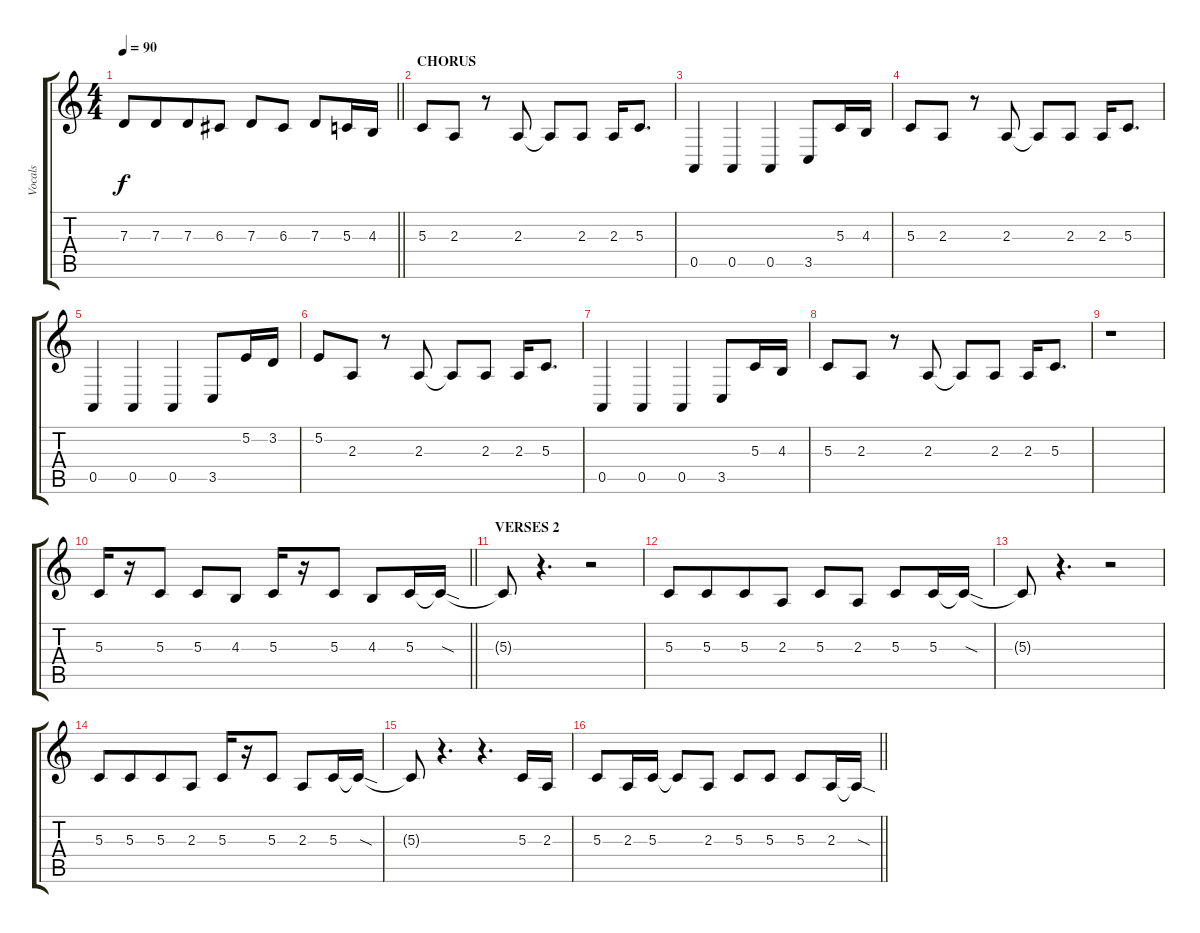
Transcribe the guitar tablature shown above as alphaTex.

\track ("Vocals" "Vocals") {instrument accordion}
\staff {score tabs}
\tuning (E4 B3 G3 D3 A2 E2) {hide}
\ts (4 4)
\tempo 90
\clef g2
\barLineRight lightlight
\ks c
7.3.8{dy f} 7.3.8{beam merge} 7.3.8 6.3.8 7.3.8 6.3.8 7.3.8 5.3.16 4.3.16 |
\section ("" "CHORUS")
5.3.8 2.3.8 r.8 2.3.8 2.3{t}.8 2.3.8 2.3.16 5.3.8{d} |
0.5.4 0.5.4 0.5.4 3.5.8 5.3.16 4.3.16 |
5.3.8 2.3.8 r.8 2.3.8 2.3{t}.8 2.3.8 2.3.16 5.3.8{d} |
0.5.4 0.5.4 0.5.4 3.5.8 5.2.16 3.2.16 |
5.2.8 2.3.8 r.8 2.3.8 2.3{t}.8 2.3.8 2.3.16 5.3.8{d} |
0.5.4 0.5.4 0.5.4 3.5.8 5.3.16 4.3.16 |
5.3.8 2.3.8 r.8 2.3.8 2.3{t}.8 2.3.8 2.3.16 5.3.8{d} |
r.1 |
\barLineRight lightlight
5.3.16 r.16 5.3.8 5.3.8 4.3.8 5.3.16 r.16 5.3.8 4.3.8 5.3.16 5.3{sod t}.16 |
\section ("" "VERSES 2")
5.3{t}.8 r.4{d} r.2 |
5.3.8 5.3.8{beam merge} 5.3.8 2.3.8 5.3.8 2.3.8 5.3.8 5.3.16 5.3{sod t}.16 |
5.3{t}.8 r.4{d} r.2 |
5.3.8 5.3.8{beam merge} 5.3.8 2.3.8 5.3.16 r.16 5.3.8 2.3.8 5.3.16 5.3{sod t}.16 |
5.3{t}.8 r.4{d} r.4{d} 5.3.16 2.3.16 |
\barLineRight lightlight
5.3.8 2.3.16 5.3.16 5.3{t}.8 2.3.8 5.3.8 5.3.8 5.3.8 2.3.16 2.3{sod t}.16
